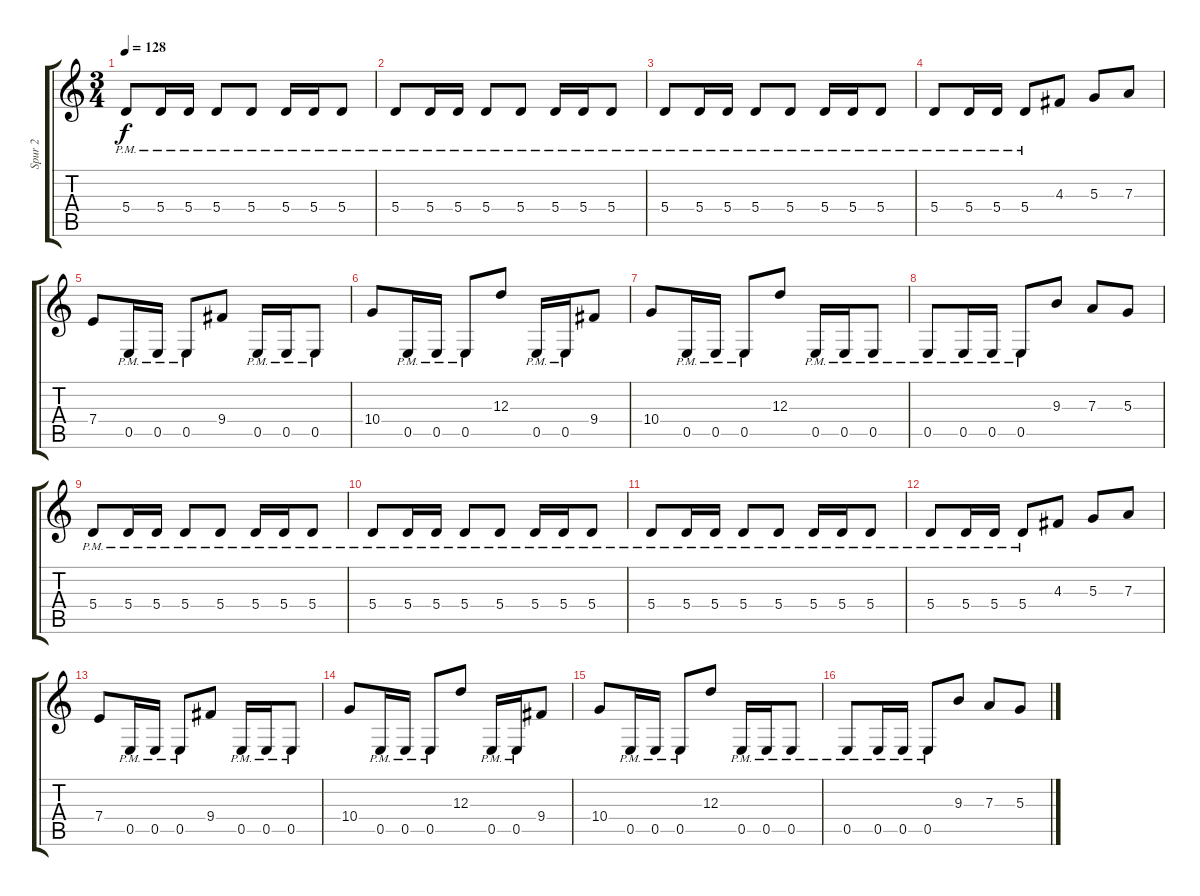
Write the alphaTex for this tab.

\track ("Spur 2" "Spur 2") {instrument distortionguitar}
\staff {score tabs}
\tuning (B3 Gb3 D3 A2 E2 B1) {hide}
\ts (3 4)
\tempo 128
\clef g2
\ks c
5.4{pm}.8{dy f} 5.4{pm}.16 5.4{pm}.16 5.4{pm}.8 5.4{pm}.8 5.4{pm}.16 5.4{pm}.16 5.4{pm}.8 |
5.4{pm}.8 5.4{pm}.16 5.4{pm}.16 5.4{pm}.8 5.4{pm}.8 5.4{pm}.16 5.4{pm}.16 5.4{pm}.8 |
5.4{pm}.8 5.4{pm}.16 5.4{pm}.16 5.4{pm}.8 5.4{pm}.8 5.4{pm}.16 5.4{pm}.16 5.4{pm}.8 |
5.4{pm}.8 5.4{pm}.16 5.4{pm}.16 5.4{pm}.8 4.3.8 5.3.8 7.3.8 |
7.4.8 0.5{pm}.16 0.5{pm}.16 0.5{pm}.8 9.4.8 0.5{pm}.16 0.5{pm}.16 0.5{pm}.8 |
10.4.8 0.5{pm}.16 0.5{pm}.16 0.5{pm}.8 12.3.8 0.5{pm}.16 0.5{pm}.16 9.4.8 |
10.4.8 0.5{pm}.16 0.5{pm}.16 0.5{pm}.8 12.3.8 0.5{pm}.16 0.5{pm}.16 0.5{pm}.8 |
0.5{pm}.8 0.5{pm}.16 0.5{pm}.16 0.5{pm}.8 9.3.8 7.3.8 5.3.8 |
5.4{pm}.8 5.4{pm}.16 5.4{pm}.16 5.4{pm}.8 5.4{pm}.8 5.4{pm}.16 5.4{pm}.16 5.4{pm}.8 |
5.4{pm}.8 5.4{pm}.16 5.4{pm}.16 5.4{pm}.8 5.4{pm}.8 5.4{pm}.16 5.4{pm}.16 5.4{pm}.8 |
5.4{pm}.8 5.4{pm}.16 5.4{pm}.16 5.4{pm}.8 5.4{pm}.8 5.4{pm}.16 5.4{pm}.16 5.4{pm}.8 |
5.4{pm}.8 5.4{pm}.16 5.4{pm}.16 5.4{pm}.8 4.3.8 5.3.8 7.3.8 |
7.4.8 0.5{pm}.16 0.5{pm}.16 0.5{pm}.8 9.4.8 0.5{pm}.16 0.5{pm}.16 0.5{pm}.8 |
10.4.8 0.5{pm}.16 0.5{pm}.16 0.5{pm}.8 12.3.8 0.5{pm}.16 0.5{pm}.16 9.4.8 |
10.4.8 0.5{pm}.16 0.5{pm}.16 0.5{pm}.8 12.3.8 0.5{pm}.16 0.5{pm}.16 0.5{pm}.8 |
0.5{pm}.8 0.5{pm}.16 0.5{pm}.16 0.5{pm}.8 9.3.8 7.3.8 5.3.8
